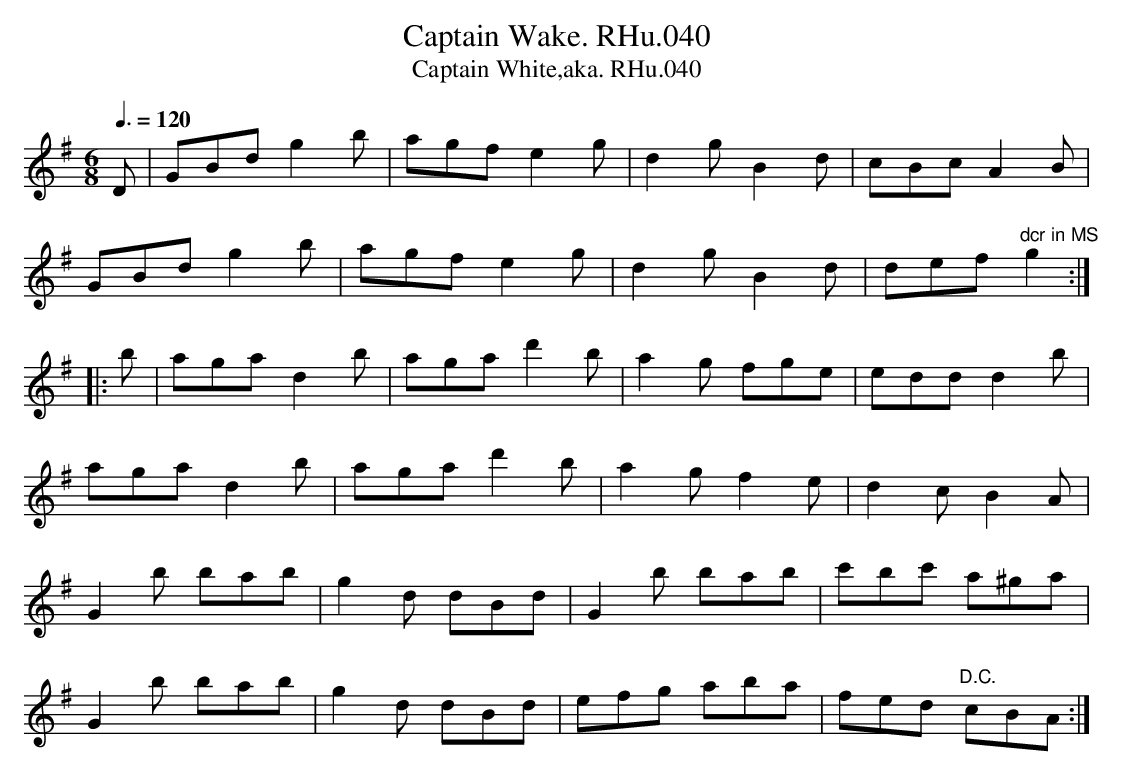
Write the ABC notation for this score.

X:1
T:Captain Wake. RHu.040
T:Captain White,aka. RHu.040
M:6/8
L:1/8
Q:3/8=120
K:G major
D|GBd g2b|agf e2g|d2gB2d|cBc A2B|!
GBd g2b|agf e2g|d2gB2d|def "dcr in MS"g2::!
b|aga d2b|agad'2b|a2g fge|edd d2b|!
aga d2b|agad'2b|a2g f2e|d2c B2A|!
G2b bab|g2d dBd|G2b bab|c'bc' a^ga|!
G2b bab|g2d dBd|efg aba|fed "D.C."cBA:|
